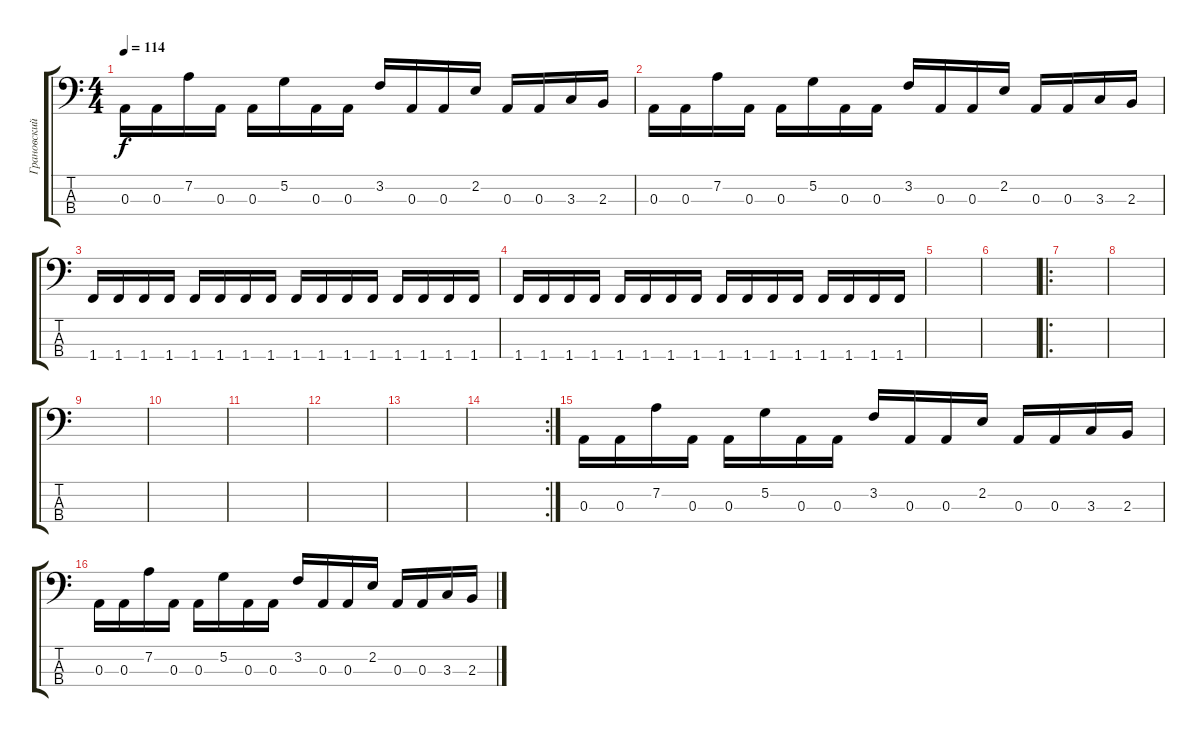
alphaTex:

\track ("Грановский" "Грановский") {instrument electricbassfinger}
\staff {score tabs}
\tuning (G2 D2 A1 E1) {hide}
\ts (4 4)
\tempo 114
\clef f4
\ks c
0.3.16{dy f} 0.3.16 7.2.16 0.3.16 0.3.16 5.2.16 0.3.16 0.3.16 3.2.16 0.3.16 0.3.16 2.2.16 0.3.16 0.3.16 3.3.16 2.3.16 |
0.3.16 0.3.16 7.2.16 0.3.16 0.3.16 5.2.16 0.3.16 0.3.16 3.2.16 0.3.16 0.3.16 2.2.16 0.3.16 0.3.16 3.3.16 2.3.16 |
1.4.16 1.4.16 1.4.16 1.4.16 1.4.16 1.4.16 1.4.16 1.4.16 1.4.16 1.4.16 1.4.16 1.4.16 1.4.16 1.4.16 1.4.16 1.4.16 |
1.4.16 1.4.16 1.4.16 1.4.16 1.4.16 1.4.16 1.4.16 1.4.16 1.4.16 1.4.16 1.4.16 1.4.16 1.4.16 1.4.16 1.4.16 1.4.16 |
|
|
\ro
|
|
|
|
|
|
|
\rc 2
|
0.3.16 0.3.16 7.2.16 0.3.16 0.3.16 5.2.16 0.3.16 0.3.16 3.2.16 0.3.16 0.3.16 2.2.16 0.3.16 0.3.16 3.3.16 2.3.16 |
0.3.16 0.3.16 7.2.16 0.3.16 0.3.16 5.2.16 0.3.16 0.3.16 3.2.16 0.3.16 0.3.16 2.2.16 0.3.16 0.3.16 3.3.16 2.3.16
